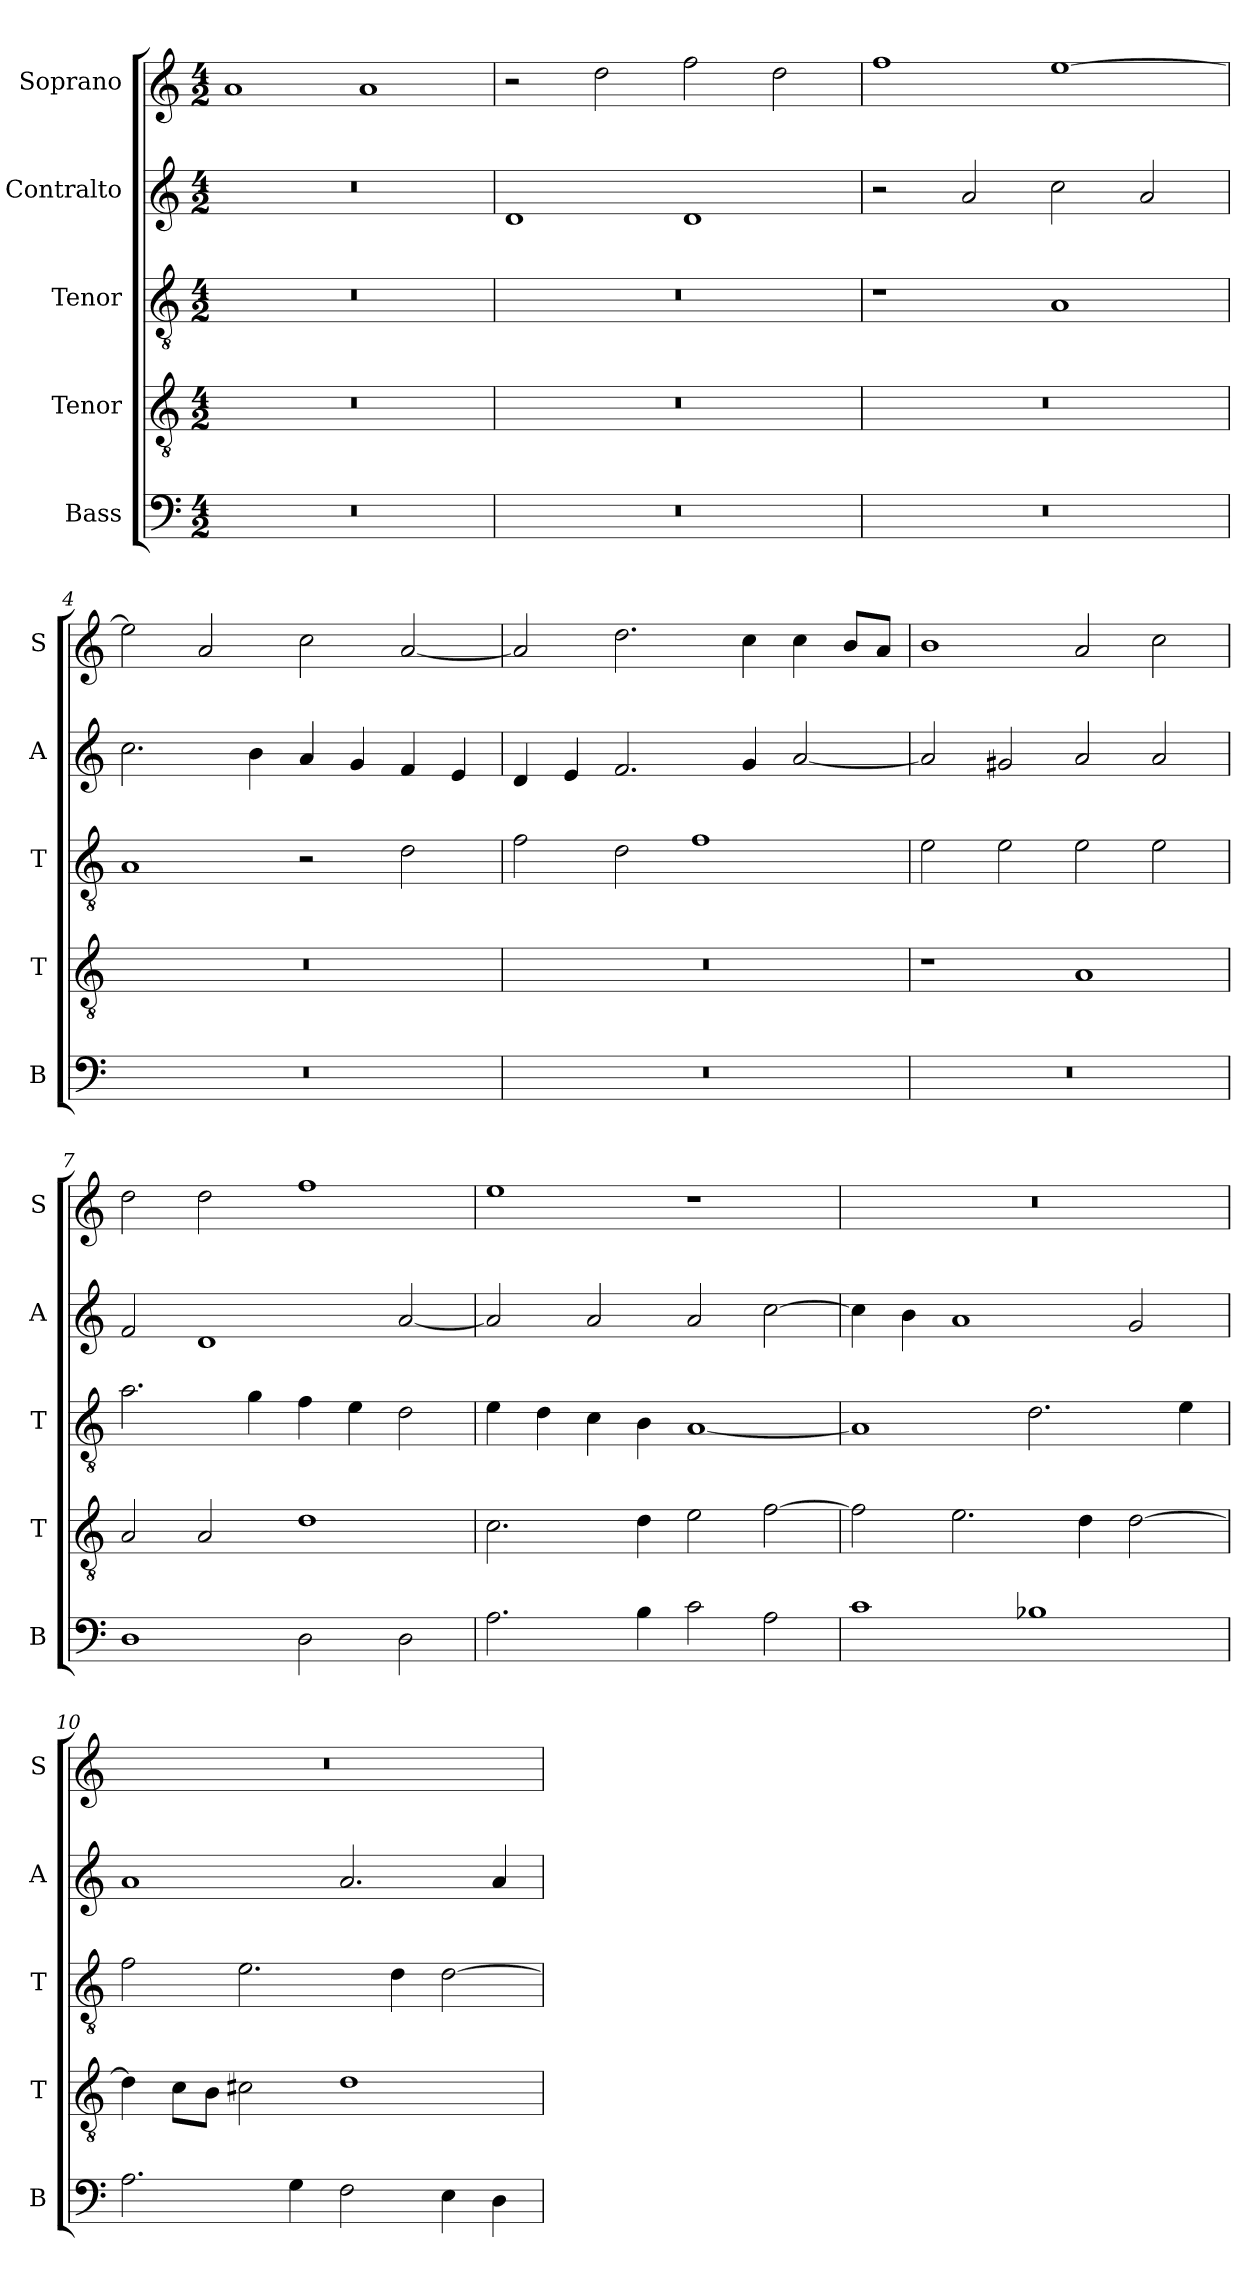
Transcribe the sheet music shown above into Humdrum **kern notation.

**kern	**kern	**kern	**kern	**kern
*part5	*part4	*part3	*part2	*part1
*staff5	*staff4	*staff3	*staff2	*staff1
*I"Bass	*I"Tenor	*I"Tenor	*I"Contralto	*I"Soprano
*I'B	*I'T	*I'T	*I'A	*I'S
*clefF4	*clefGv2	*clefGv2	*clefG2	*clefG2
*k[]	*k[]	*k[]	*k[]	*k[]
*D:dor	*D:dor	*D:dor	*D:dor	*D:dor
*M4/2	*M4/2	*M4/2	*M4/2	*M4/2
=1	=1	=1	=1	=1
0r	0r	0r	0r	1a
.	.	.	.	1a
=2	=2	=2	=2	=2
0r	0r	0r	1d	2r
.	.	.	.	2dd
.	.	.	1d	2ff
.	.	.	.	2dd
=3	=3	=3	=3	=3
0r	0r	1r	2r	1ff
.	.	.	2a	.
.	.	1A	2cc	[1ee
.	.	.	2a	.
=4	=4	=4	=4	=4
0r	0r	1A	2.cc	2ee]
.	.	.	.	2a
.	.	.	4b	.
.	.	2r	4a	2cc
.	.	.	4g	.
.	.	2d	4f	[2a
.	.	.	4e	.
=5	=5	=5	=5	=5
0r	0r	2f	4d	2a]
.	.	.	4e	.
.	.	2d	2.f	2.dd
.	.	1f	.	.
.	.	.	4g	4cc
.	.	.	[2a	4cc
.	.	.	.	8b/L
.	.	.	.	8a/J
=6	=6	=6	=6	=6
0r	1r	2e	2a]	1b
.	.	2e	2g#X	.
.	1A	2e	2a	2a
.	.	2e	2a	2cc
=7	=7	=7	=7	=7
1D	2A	2.a	2f	2dd
.	2A	.	1d	2dd
.	.	4g	.	.
2D	1d	4f	.	1ff
.	.	4e	.	.
2D	.	2d	[2a	.
=8	=8	=8	=8	=8
2.A	2.c	4e	2a]	1ee
.	.	4d	.	.
.	.	4c	2a	.
4B	4d	4B	.	.
2c	2e	[1A	2a	1r
2A	[2f	.	[2cc	.
=9	=9	=9	=9	=9
1c	2f]	1A]	4cc]	0r
.	.	.	4b	.
.	2.e	.	1a	.
1B-X	.	2.d	.	.
.	4d	.	.	.
.	[2d	.	2g	.
.	.	4e	.	.
=10	=10	=10	=10	=10
2.A	4d]	2f	1a	0r
.	8c\L	.	.	.
.	8B\J	.	.	.
.	2c#X	2.e	.	.
4G	.	.	.	.
2F	1d	.	2.a	.
.	.	4d	.	.
4E	.	[2d	.	.
4D	.	.	4a	.
=	=	=	=	=
*-	*-	*-	*-	*-
